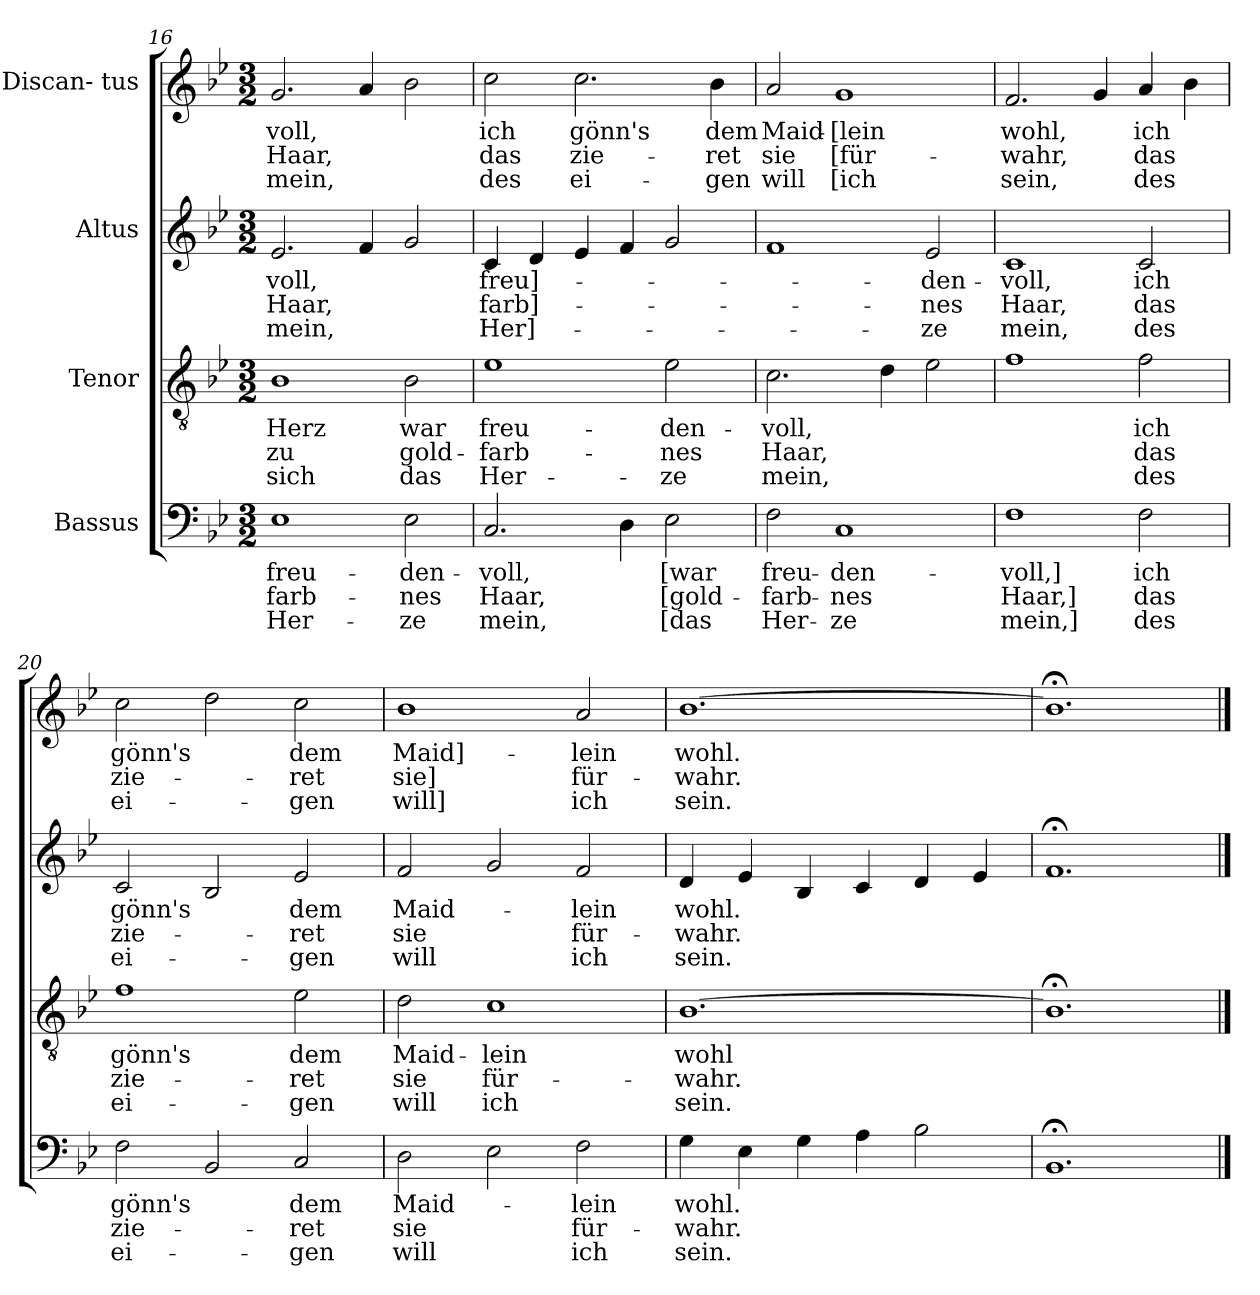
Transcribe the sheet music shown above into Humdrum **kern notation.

**kern	**text	**text	**text	**kern	**text	**text	**text	**kern	**text	**text	**text	**kern	**text	**text	**text
*part4	*part4	*part4	*part4	*part3	*part3	*part3	*part3	*part2	*part2	*part2	*part2	*part1	*part1	*part1	*part1
*staff4	*staff4	*staff4	*staff4	*staff3	*staff3	*staff3	*staff3	*staff2	*staff2	*staff2	*staff2	*staff1	*staff1	*staff1	*staff1
*I"Bassus	*	*	*	*I"Tenor	*	*	*	*I"Altus	*	*	*	*I"Discan- tus	*	*	*
*clefF4	*	*	*	*clefGv2	*	*	*	*clefG2	*	*	*	*clefG2	*	*	*
*k[b-e-]	*	*	*	*k[b-e-]	*	*	*	*k[b-e-]	*	*	*	*k[b-e-]	*	*	*
*M3/2	*	*	*	*M3/2	*	*	*	*M3/2	*	*	*	*M3/2	*	*	*
=16	=16	=16	=16	=16	=16	=16	=16	=16	=16	=16	=16	=16	=16	=16	=16
!	!LO:LY:b	!LO:LY:b	!LO:LY:b	!	!LO:LY:b	!LO:LY:b	!LO:LY:b	!	!LO:LY:b	!LO:LY:b	!LO:LY:b	!	!LO:LY:b	!LO:LY:b	!LO:LY:b
1E-	freu-	-farb-	Her-	1B-	Herz	-zu	sich	2.e-/	-voll,	Haar,	mein,	2.g/	-voll,	Haar,	mein,
.	.	.	.	.	.	.	.	4f/	.	.	.	4a/	.	.	.
!	!LO:LY:b	!LO:LY:b	!LO:LY:b	!	!LO:LY:b	!LO:LY:b	!LO:LY:b	!	!	!	!	!	!	!	!
2E-\	-den-	-nes	-ze	2B-\	war	gold-	das	2g/	.	.	.	2b-\	.	.	.
=17	=17	=17	=17	=17	=17	=17	=17	=17	=17	=17	=17	=17	=17	=17	=17
!	!LO:LY:b	!LO:LY:b	!LO:LY:b	!	!LO:LY:b	!LO:LY:b	!LO:LY:b	!	!LO:LY:b	!LO:LY:b	!LO:LY:b	!	!LO:LY:b	!LO:LY:b	!LO:LY:b
2.C/	-voll,	Haar,	mein,	1e-	freu-	-farb-	Her-	4c/	freu]-	farb]-	Her]-	2cc\	ich	das	des
.	.	.	.	.	.	.	.	4d/	.	.	.	.	.	.	.
!	!	!	!	!	!	!	!	!	!	!	!	!	!LO:LY:b	!LO:LY:b	!LO:LY:b
.	.	.	.	.	.	.	.	4e-/	.	.	.	2.cc\	gönn's	zie-	ei-
4D\	.	.	.	.	.	.	.	4f/	.	.	.	.	.	.	.
!	!LO:LY:b	!LO:LY:b	!LO:LY:b	!	!LO:LY:b	!LO:LY:b	!LO:LY:b	!	!	!	!	!	!	!	!
2E-\	[war	[gold-	[das	2e-\	-den-	-nes	-ze	2g/	.	.	.	.	.	.	.
!	!	!	!	!	!	!	!	!	!	!	!	!	!LO:LY:b	!LO:LY:b	!LO:LY:b
.	.	.	.	.	.	.	.	.	.	.	.	4b-\	dem	-ret	-gen
!!LO:LB:g=z
=18	=18	=18	=18	=18	=18	=18	=18	=18	=18	=18	=18	=18	=18	=18	=18
!	!LO:LY:b	!LO:LY:b	!LO:LY:b	!	!LO:LY:b	!LO:LY:b	!LO:LY:b	!	!	!	!	!	!LO:LY:b	!LO:LY:b	!LO:LY:b
2F\	freu-	-farb-	Her-	2.c\	-voll,	Haar,	mein,	1f	.	.	.	2a/	Maid-	sie	will
!	!LO:LY:b	!LO:LY:b	!LO:LY:b	!	!	!	!	!	!	!	!	!	!LO:LY:b	!LO:LY:b	!LO:LY:b
1C	-den-	-nes	-ze	.	.	.	.	.	.	.	.	1g	-[lein	[für-	[ich
.	.	.	.	4d\	.	.	.	.	.	.	.	.	.	.	.
!	!	!	!	!	!	!	!	!	!LO:LY:b	!LO:LY:b	!LO:LY:b	!	!	!	!
.	.	.	.	2e-\	.	.	.	2e-/	-den-	-nes	-ze	.	.	.	.
=19	=19	=19	=19	=19	=19	=19	=19	=19	=19	=19	=19	=19	=19	=19	=19
!	!LO:LY:b	!LO:LY:b	!LO:LY:b	!	!	!	!	!	!LO:LY:b	!LO:LY:b	!LO:LY:b	!	!LO:LY:b	!LO:LY:b	!LO:LY:b
1F	-voll,]	Haar,]	mein,]	1f	.	.	.	1c	-voll,	Haar,	mein,	2.f/	wohl,	wahr,	sein,
.	.	.	.	.	.	.	.	.	.	.	.	4g/	.	.	.
!	!LO:LY:b	!LO:LY:b	!LO:LY:b	!	!LO:LY:b	!LO:LY:b	!LO:LY:b	!	!LO:LY:b	!LO:LY:b	!LO:LY:b	!	!LO:LY:b	!LO:LY:b	!LO:LY:b
2F\	ich	das	des	2f\	ich	das	des	2c/	ich	das	des	4a/	ich	das	des
.	.	.	.	.	.	.	.	.	.	.	.	4b-\	.	.	.
=20	=20	=20	=20	=20	=20	=20	=20	=20	=20	=20	=20	=20	=20	=20	=20
!	!LO:LY:b	!LO:LY:b	!LO:LY:b	!	!LO:LY:b	!LO:LY:b	!LO:LY:b	!	!LO:LY:b	!LO:LY:b	!LO:LY:b	!	!LO:LY:b	!LO:LY:b	!LO:LY:b
2F\	gönn's	zie-	ei-	1f	gönn's	zie-	ei-	2c/	gönn's	zie-	ei-	2cc\	gönn's	zie-	-ei-
2BB-/	.	.	.	.	.	.	.	2B-/	.	.	.	2dd\	.	.	.
!	!LO:LY:b	!LO:LY:b	!LO:LY:b	!	!LO:LY:b	!LO:LY:b	!LO:LY:b	!	!LO:LY:b	!LO:LY:b	!LO:LY:b	!	!LO:LY:b	!LO:LY:b	!LO:LY:b
2C/	dem	-ret	-gen	2e-\	dem	-ret	-gen	2e-/	dem	-ret	-gen	2cc\	dem	-ret	-gen
=21	=21	=21	=21	=21	=21	=21	=21	=21	=21	=21	=21	=21	=21	=21	=21
!	!LO:LY:b	!LO:LY:b	!LO:LY:b	!	!LO:LY:b	!LO:LY:b	!LO:LY:b	!	!LO:LY:b	!LO:LY:b	!LO:LY:b	!	!LO:LY:b	!LO:LY:b	!LO:LY:b
2D\	Maid-	sie	will	2d\	Maid-	sie	will	2f/	Maid-	sie	will	1b-	Maid]-	sie]	will]
!	!	!	!	!	!LO:LY:b	!LO:LY:b	!LO:LY:b	!	!	!	!	!	!	!	!
2E-\	.	.	.	1c	-lein	für-	ich	2g/	.	.	.	.	.	.	.
!	!LO:LY:b	!LO:LY:b	!LO:LY:b	!	!	!	!	!	!LO:LY:b	!LO:LY:b	!LO:LY:b	!	!LO:LY:b	!LO:LY:b	!LO:LY:b
2F\	-lein	für-	ich	.	.	.	.	2f/	-lein	für-	ich	2a/	-lein	für-	ich
=22	=22	=22	=22	=22	=22	=22	=22	=22	=22	=22	=22	=22	=22	=22	=22
!	!LO:LY:b	!LO:LY:b	!LO:LY:b	!	!LO:LY:b	!LO:LY:b	!LO:LY:b	!	!LO:LY:b	!LO:LY:b	!LO:LY:b	!	!LO:LY:b	!LO:LY:b	!LO:LY:b
4G\	wohl.	-wahr.	sein.	[1.B-	wohl	-wahr.	sein.	4d/	wohl.	-wahr.	sein.	[1.b-	wohl.	-wahr.	sein.
4E-\	.	.	.	.	.	.	.	4e-/	.	.	.	.	.	.	.
4G\	.	.	.	.	.	.	.	4B-/	.	.	.	.	.	.	.
4A\	.	.	.	.	.	.	.	4c/	.	.	.	.	.	.	.
2B-\	.	.	.	.	.	.	.	4d/	.	.	.	.	.	.	.
.	.	.	.	.	.	.	.	4e-/	.	.	.	.	.	.	.
=23	=23	=23	=23	=23	=23	=23	=23	=23	=23	=23	=23	=23	=23	=23	=23
1.BB-;<	.	.	.	1.B-;<]	.	.	.	1.f;<	.	.	.	1.b-;<]	.	.	.
==	==	==	==	==	==	==	==	==	==	==	==	==	==	==	==
*-	*-	*-	*-	*-	*-	*-	*-	*-	*-	*-	*-	*-	*-	*-	*-
